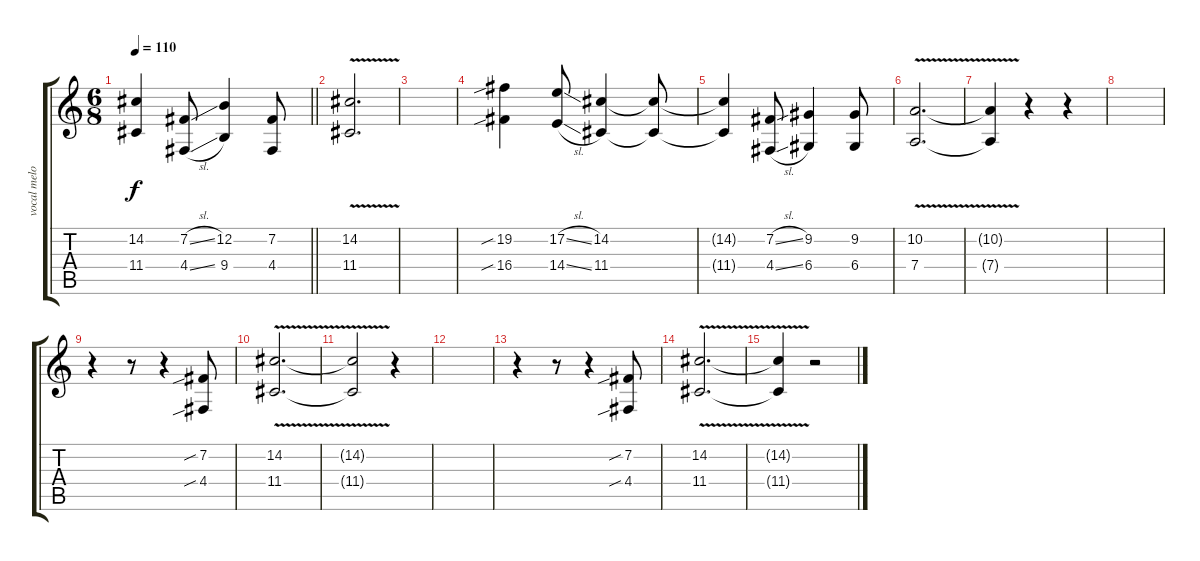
\track ("vocal melody" "vocal melo") {instrument violin}
\staff {score tabs}
\tuning (E4 B3 G3 D3 A2 E2) {hide}
\ts (6 8)
\tempo 110
\clef g2
\barLineRight lightlight
\ks c
(14.2 11.4).4{dy f} (7.2{sl} 4.4{sl}).8 (12.2 9.4).4 (7.2 4.4).8 |
\section ("" "")
(14.2{v} 11.4).2{d} |
|
(19.2{sib} 16.4{sib}).4 (17.2{sl} 14.4{sl}).8 (14.2 11.4).4 (14.2{t} 11.4{t}).8 |
(14.2{t} 11.4{t}).4 (7.2{sl} 4.4{sl}).8 (9.2 6.4).4 (9.2 6.4).8 |
(10.2{v} 7.4).2{d} |
(10.2{t} 7.4{t}).4 r.4 r.4 |
|
r.4 r.8 r.4 (7.2{sib} 4.4{sib}).8 |
(14.2{v} 11.4).2{d} |
(14.2{t} 11.4{t}).2 r.4 |
|
r.4 r.8 r.4 (7.2{sib} 4.4{sib}).8 |
(14.2{v} 11.4).2{d} |
(14.2{t} 11.4{t}).4 r.2
